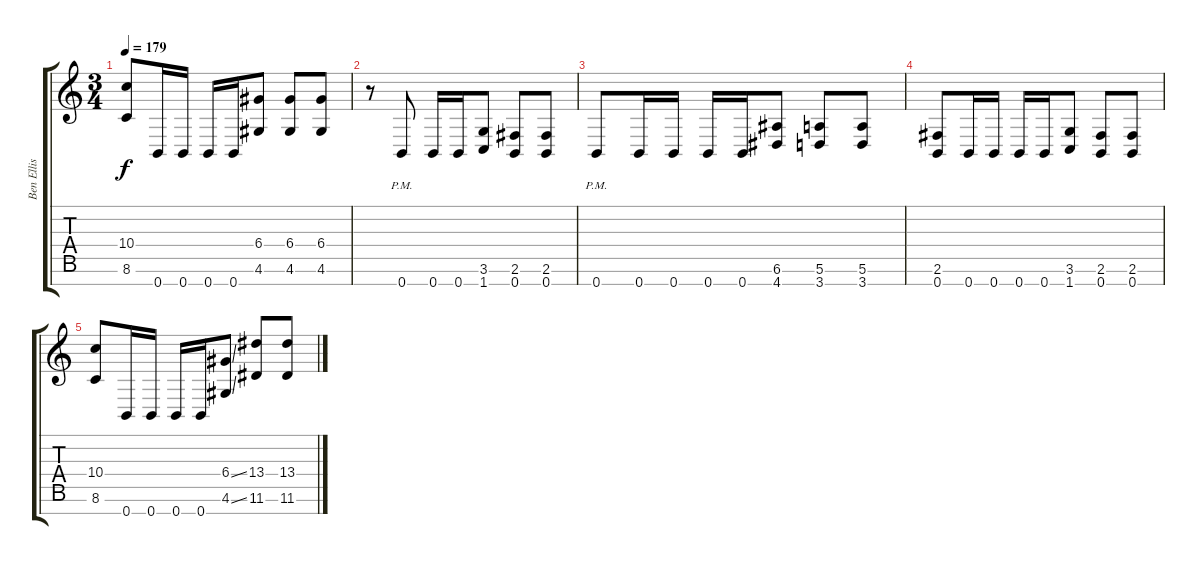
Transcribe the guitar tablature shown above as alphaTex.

\track ("Ben Ellis" "Ben Ellis") {instrument distortionguitar}
\staff {score tabs}
\tuning (E4 B3 G3 D3 A2 E2 B1) {hide}
\ts (3 4)
\tempo 179
\clef g2
\ks c
(10.4 8.6).8{dy f} 0.7.16 0.7.16 0.7.16 0.7.16 (6.4 4.6).8 (6.4 4.6).8 (6.4 4.6).8 |
r.8 0.7{pm}.8 0.7.16 0.7.16 (3.6 1.7).8 (2.6 0.7).8 (2.6 0.7).8 |
0.7{pm}.8 0.7.16 0.7.16 0.7.16 0.7.16 (6.6 4.7).8 (5.6 3.7).8 (5.6 3.7).8 |
(2.6 0.7).8 0.7.16 0.7.16 0.7.16 0.7.16 (3.6 1.7).8 (2.6 0.7).8 (2.6 0.7).8 |
(10.4 8.6).8 0.7.16 0.7.16 0.7.16 0.7.16 (6.4{ss} 4.6{ss}).8 (13.4 11.6).8 (13.4 11.6).8
